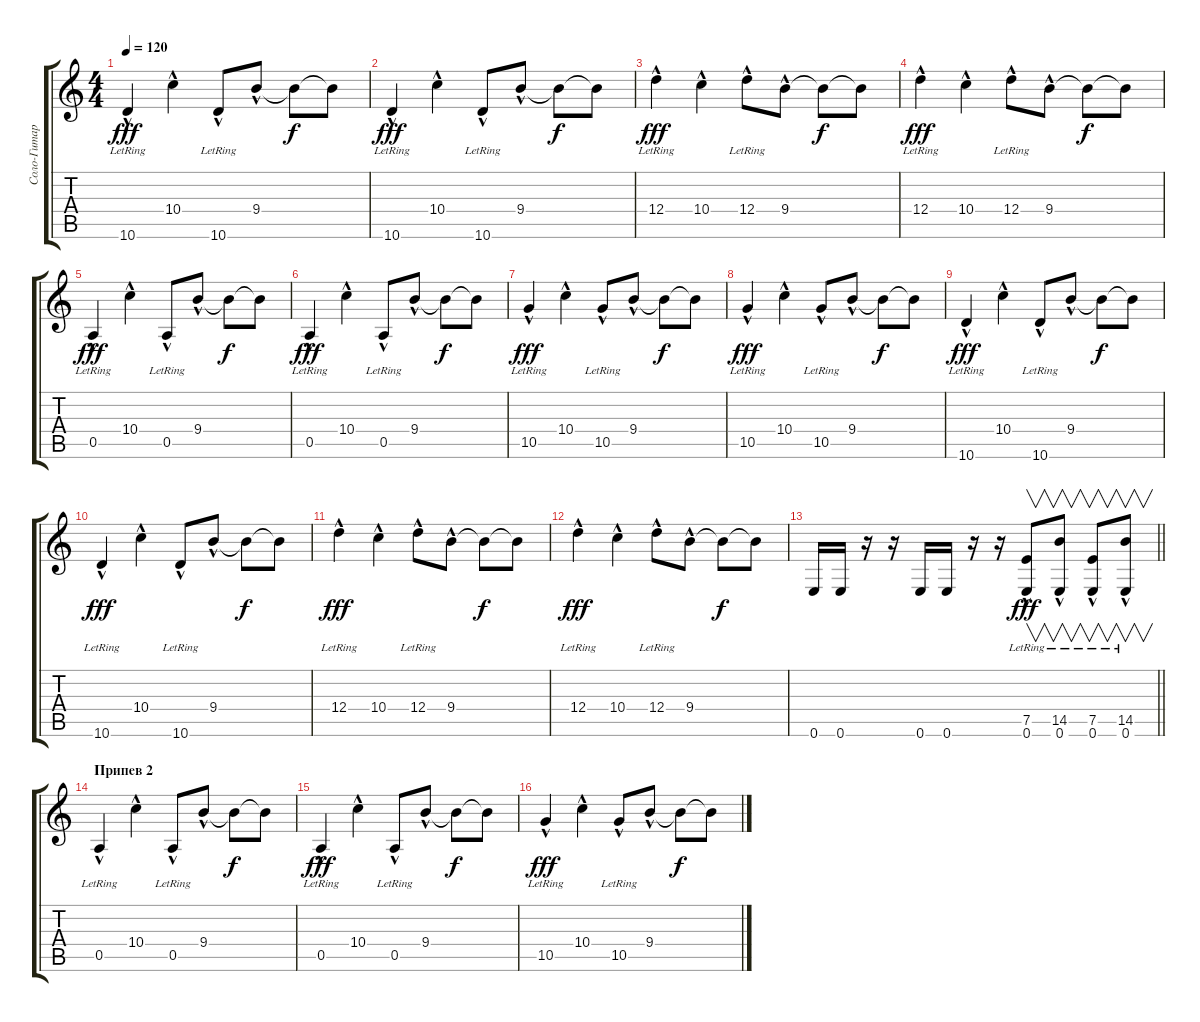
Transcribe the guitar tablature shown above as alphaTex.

\track ("Соло-Гитара" "Соло-Гитар") {instrument overdrivenguitar}
\staff {score tabs}
\tuning (E4 B3 G3 D3 A2 E2) {hide}
\ts (4 4)
\tempo 120
\clef g2
\ks c
10.6{hac lr}.4{dy fff} 10.4{hac}.4 10.6{hac lr}.8 9.4{hac}.8 9.4{t}.8{dy f} 9.4{t}.8 |
10.6{hac lr}.4{dy fff} 10.4{hac}.4 10.6{hac lr}.8 9.4{hac}.8 9.4{t}.8{dy f} 9.4{t}.8 |
12.4{hac lr}.4{dy fff} 10.4{hac}.4 12.4{hac lr}.8 9.4{hac}.8 9.4{t}.8{dy f} 9.4{t}.8 |
12.4{hac lr}.4{dy fff} 10.4{hac}.4 12.4{hac lr}.8 9.4{hac}.8 9.4{t}.8{dy f} 9.4{t}.8 |
0.5{hac lr}.4{dy fff} 10.4{hac}.4 0.5{hac lr}.8 9.4{hac}.8 9.4{t}.8{dy f} 9.4{t}.8 |
0.5{hac lr}.4{dy fff} 10.4{hac}.4 0.5{hac lr}.8 9.4{hac}.8 9.4{t}.8{dy f} 9.4{t}.8 |
10.5{hac lr}.4{dy fff} 10.4{hac}.4 10.5{hac lr}.8 9.4{hac}.8 9.4{t}.8{dy f} 9.4{t}.8 |
10.5{hac lr}.4{dy fff} 10.4{hac}.4 10.5{hac lr}.8 9.4{hac}.8 9.4{t}.8{dy f} 9.4{t}.8 |
10.6{hac lr}.4{dy fff} 10.4{hac}.4 10.6{hac lr}.8 9.4{hac}.8 9.4{t}.8{dy f} 9.4{t}.8 |
10.6{hac lr}.4{dy fff} 10.4{hac}.4 10.6{hac lr}.8 9.4{hac}.8 9.4{t}.8{dy f} 9.4{t}.8 |
12.4{hac lr}.4{dy fff} 10.4{hac}.4 12.4{hac lr}.8 9.4{hac}.8 9.4{t}.8{dy f} 9.4{t}.8 |
12.4{hac lr}.4{dy fff} 10.4{hac}.4 12.4{hac lr}.8 9.4{hac}.8 9.4{t}.8{dy f} 9.4{t}.8 |
\barLineRight lightlight
0.6.16 0.6.16 r.16 r.16 0.6.16 0.6.16 r.16 r.16 (7.5{hac lr} 0.6{lr}).8{v dy fff} (14.5{hac lr} 0.6{lr}).8{v} (7.5{hac lr} 0.6{lr}).8{v} (14.5{hac lr} 0.6{lr}).8{v} |
\section ("" "Припев 2")
0.5{hac lr}.4 10.4{hac}.4 0.5{hac lr}.8 9.4{hac}.8 9.4{t}.8{dy f} 9.4{t}.8 |
0.5{hac lr}.4{dy fff} 10.4{hac}.4 0.5{hac lr}.8 9.4{hac}.8 9.4{t}.8{dy f} 9.4{t}.8 |
10.5{hac lr}.4{dy fff} 10.4{hac}.4 10.5{hac lr}.8 9.4{hac}.8 9.4{t}.8{dy f} 9.4{t}.8
